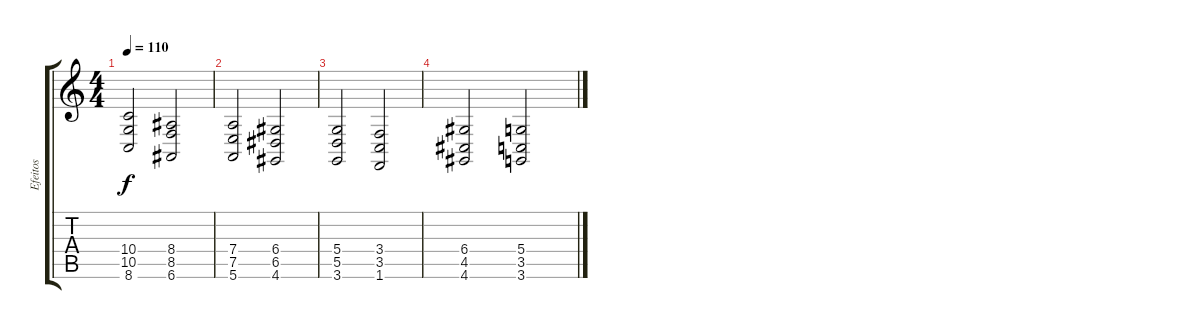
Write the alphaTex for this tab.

\track ("Efeitos" "Efeitos") {instrument cello}
\staff {score tabs}
\tuning (E4 B3 G3 D3 A2 E2) {hide}
\ts (4 4)
\tempo 110
\clef g2
\ks c
(10.4 10.5 8.6).2{dy f} (8.4 8.5 6.6).2 |
(7.4 7.5 5.6).2 (6.4 6.5 4.6).2 |
(5.4 5.5 3.6).2 (3.4 3.5 1.6).2 |
(6.4 4.5 4.6).2 (5.4 3.5 3.6).2
